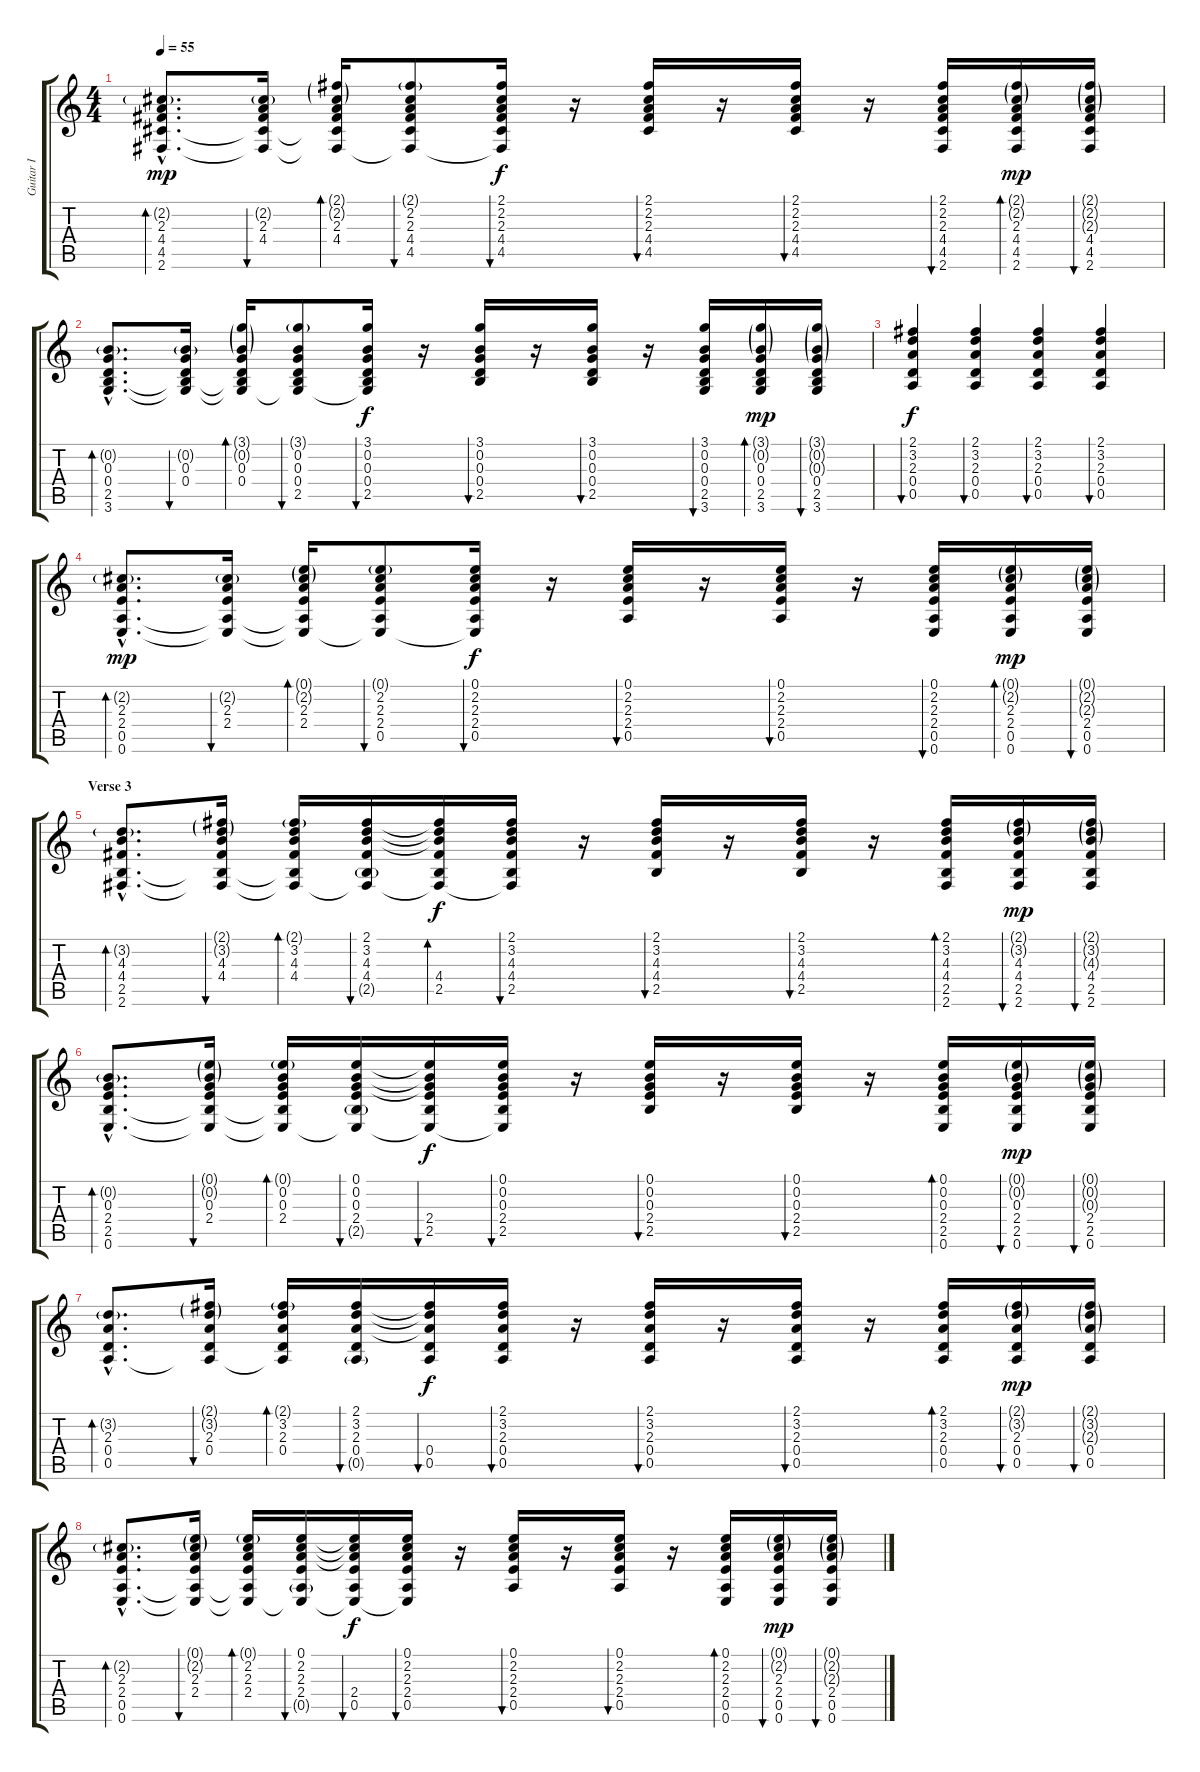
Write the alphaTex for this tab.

\track ("Guitar I" "Guitar I") {instrument acousticguitarsteel}
\staff {score tabs}
\tuning (E4 B3 G3 D3 A2 E2) {hide}
\ts (4 4)
\tempo 55
\clef g2
\ks c
(2.2{g hac} 2.3{hac} 4.4{hac} 4.5{hac} 2.6{hac}).8{d bd 60 dy mp} (2.2{g} 2.3 4.4 4.5{t} 2.6{t}).16{bu 30} (2.1{g} 2.2{g} 2.3 4.4 4.5{t} 2.6{t}).16{bd 30} (2.1{g} 2.2 2.3 4.4 4.5 2.6{t}).8{bu 30} (2.1 2.2 2.3 4.4 4.5 2.6{t}).16{bu 30 dy f} r.16 (2.1 2.2 2.3 4.4 4.5).16{bu 30} r.16 (2.1 2.2 2.3 4.4 4.5).16{bu 30} r.16 (2.1 2.2 2.3 4.4 4.5 2.6).16{bu 30} (2.1{g} 2.2{g} 2.3 4.4 4.5 2.6).16{bd 30 dy mp} (2.1{g} 2.2{g} 2.3{g} 4.4 4.5 2.6).16{bu 30} |
(0.2{g hac} 0.3{hac} 0.4{hac} 2.5{hac} 3.6{hac}).8{d bd 60} (0.2{g} 0.3 0.4 2.5{t} 3.6{t}).16{bu 30} (3.1{g} 0.2{g} 0.3 0.4 2.5{t} 3.6{t}).16{bd 30} (3.1{g} 0.2 0.3 0.4 2.5 3.6{t}).8{bu 30} (3.1 0.2 0.3 0.4 2.5 3.6{t}).16{bu 30 dy f} r.16 (3.1 0.2 0.3 0.4 2.5).16{bu 30} r.16 (3.1 0.2 0.3 0.4 2.5).16{bu 30} r.16 (3.1 0.2 0.3 0.4 2.5 3.6).16{bu 30} (3.1{g} 0.2{g} 0.3 0.4 2.5 3.6).16{bd 30 dy mp} (3.1{g} 0.2{g} 0.3{g} 0.4 2.5 3.6).16{bu 30} |
(2.1 3.2 2.3 0.4 0.5).4{bu 30 dy f} (2.1 3.2 2.3 0.4 0.5).4{bu 30} (2.1 3.2 2.3 0.4 0.5).4{bu 30} (2.1 3.2 2.3 0.4 0.5).4{bu 30} |
(2.2{g hac} 2.3{hac} 2.4{hac} 0.5{hac} 0.6{hac}).8{d bd 60 dy mp} (2.2{g} 2.3 2.4 0.5{t} 0.6{t}).16{bu 30} (0.1{g} 2.2{g} 2.3 2.4 0.5{t} 0.6{t}).16{bd 30} (0.1{g} 2.2 2.3 2.4 0.5 0.6{t}).8{bu 30} (0.1 2.2 2.3 2.4 0.5 0.6{t}).16{bu 30 dy f} r.16 (0.1 2.2 2.3 2.4 0.5).16{bu 30} r.16 (0.1 2.2 2.3 2.4 0.5).16{bu 30} r.16 (0.1 2.2 2.3 2.4 0.5 0.6).16{bu 30} (0.1{g} 2.2{g} 2.3 2.4 0.5 0.6).16{bd 30 dy mp} (0.1{g} 2.2{g} 2.3{g} 2.4 0.5 0.6).16{bu 30} |
\section ("" "Verse 3")
(3.2{g hac} 4.3{hac} 4.4{hac} 2.5{hac} 2.6{hac}).8{d bd 60} (2.1{g} 3.2{g} 4.3 4.4 2.5{t} 2.6{t}).16{bu 30} (2.1{g} 3.2 4.3 4.4 2.5{t} 2.6{t}).16{bd 30} (2.1 3.2 4.3 4.4 2.5{g} 2.6{t}).16{bu 30} (2.1{t} 3.2{t} 4.3{t} 4.4 2.5 2.6{t}).16{bd 60 dy f} (2.1 3.2 4.3 4.4 2.5 2.6{t}).16{bu 30} r.16 (2.1 3.2 4.3 4.4 2.5).16{bu 60} r.16 (2.1 3.2 4.3 4.4 2.5).16{bu 60} r.16 (2.1 3.2 4.3 4.4 2.5 2.6).16{bd 30} (2.1{g} 3.2{g} 4.3 4.4 2.5 2.6).16{bu 30 dy mp} (2.1{g} 3.2{g} 4.3{g} 4.4 2.5 2.6).16{bu 30} |
(0.2{g hac} 0.3{hac} 2.4{hac} 2.5{hac} 0.6{hac}).8{d bd 60} (0.1{g} 0.2{g} 0.3 2.4 2.5{t} 0.6{t}).16{bu 30} (0.1{g} 0.2 0.3 2.4 2.5{t} 0.6{t}).16{bd 30} (0.1 0.2 0.3 2.4 2.5{g} 0.6{t}).16{bu 30} (0.1{t} 0.2{t} 0.3{t} 2.4 2.5 0.6{t}).16{bu 30 dy f} (0.1 0.2 0.3 2.4 2.5 0.6{t}).16{bu 30} r.16 (0.1 0.2 0.3 2.4 2.5).16{bu 60} r.16 (0.1 0.2 0.3 2.4 2.5).16{bu 60} r.16 (0.1 0.2 0.3 2.4 2.5 0.6).16{bd 30} (0.1{g} 0.2{g} 0.3 2.4 2.5 0.6).16{bu 30 dy mp} (0.1{g} 0.2{g} 0.3{g} 2.4 2.5 0.6).16{bu 30} |
(3.2{g hac} 2.3{hac} 0.4{hac} 0.5{hac}).8{d bd 60} (2.1{g} 3.2{g} 2.3 0.4 0.5{t}).16{bu 30} (2.1{g} 3.2 2.3 0.4 0.5{t}).16{bd 30} (2.1 3.2 2.3 0.4 0.5{g}).16{bu 30} (2.1{t} 3.2{t} 2.3{t} 0.4 0.5).16{bu 30 dy f} (2.1 3.2 2.3 0.4 0.5).16{bu 30} r.16 (2.1 3.2 2.3 0.4 0.5).16{bu 60} r.16 (2.1 3.2 2.3 0.4 0.5).16{bu 60} r.16 (2.1 3.2 2.3 0.4 0.5).16{bd 30} (2.1{g} 3.2{g} 2.3 0.4 0.5).16{bu 30 dy mp} (2.1{g} 3.2{g} 2.3{g} 0.4 0.5).16{bu 30} |
(2.2{g hac} 2.3{hac} 2.4{hac} 0.5{hac} 0.6{hac}).8{d bd 60} (0.1{g} 2.2{g} 2.3 2.4 0.5{t} 0.6{t}).16{bu 30} (0.1{g} 2.2 2.3 2.4 0.5{t} 0.6{t}).16{bd 30} (0.1 2.2 2.3 2.4 0.5{g} 0.6{t}).16{bu 30} (0.1{t} 2.2{t} 2.3{t} 2.4 0.5 0.6{t}).16{bu 30 dy f} (0.1 2.2 2.3 2.4 0.5 0.6{t}).16{bu 30} r.16 (0.1 2.2 2.3 2.4 0.5).16{bu 60} r.16 (0.1 2.2 2.3 2.4 0.5).16{bu 60} r.16 (0.1 2.2 2.3 2.4 0.5 0.6).16{bd 30} (0.1{g} 2.2{g} 2.3 2.4 0.5 0.6).16{bu 30 dy mp} (0.1{g} 2.2{g} 2.3{g} 2.4 0.5 0.6).16{bu 30}
